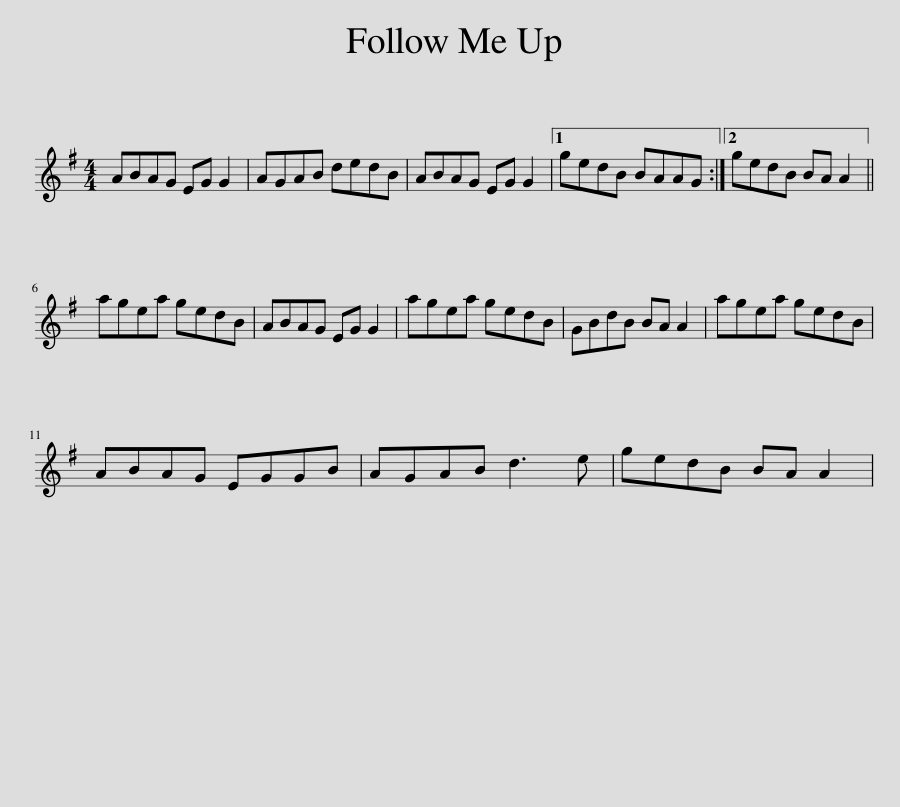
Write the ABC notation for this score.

X:1
L:1/8
M:4/4
I:linebreak $
K:G
V:1 treble
V:1
 ABAG EG G2 | AGAB dedB | ABAG EG G2 |1 gedB BAAG :|2 gedB BA A2 ||$ %5
 agea gedB | ABAG EG G2 | agea gedB | GBdB BA A2 | agea gedB |$ %10
 ABAG EGGB | AGAB d3 e | gedB BA A2 | %13
